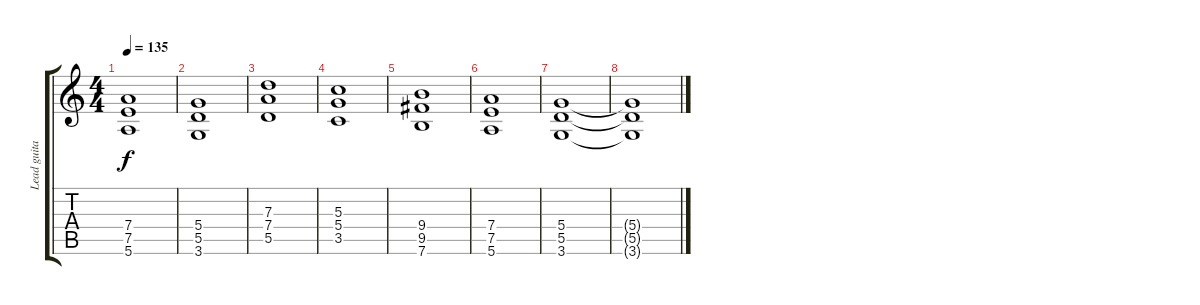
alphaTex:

\track ("Lead guitar" "Lead guita") {instrument distortionguitar}
\staff {score tabs}
\tuning (E4 B3 G3 D3 A2 E2) {hide}
\ts (4 4)
\tempo 135
\clef g2
\ks c
(7.4 7.5 5.6).1{dy f} |
(5.4 5.5 3.6).1 |
(7.3 7.4 5.5).1 |
(5.3 5.4 3.5).1 |
(9.4 9.5 7.6).1 |
(7.4 7.5 5.6).1 |
(5.4 5.5 3.6).1 |
(5.4{t} 5.5{t} 3.6{t}).1
